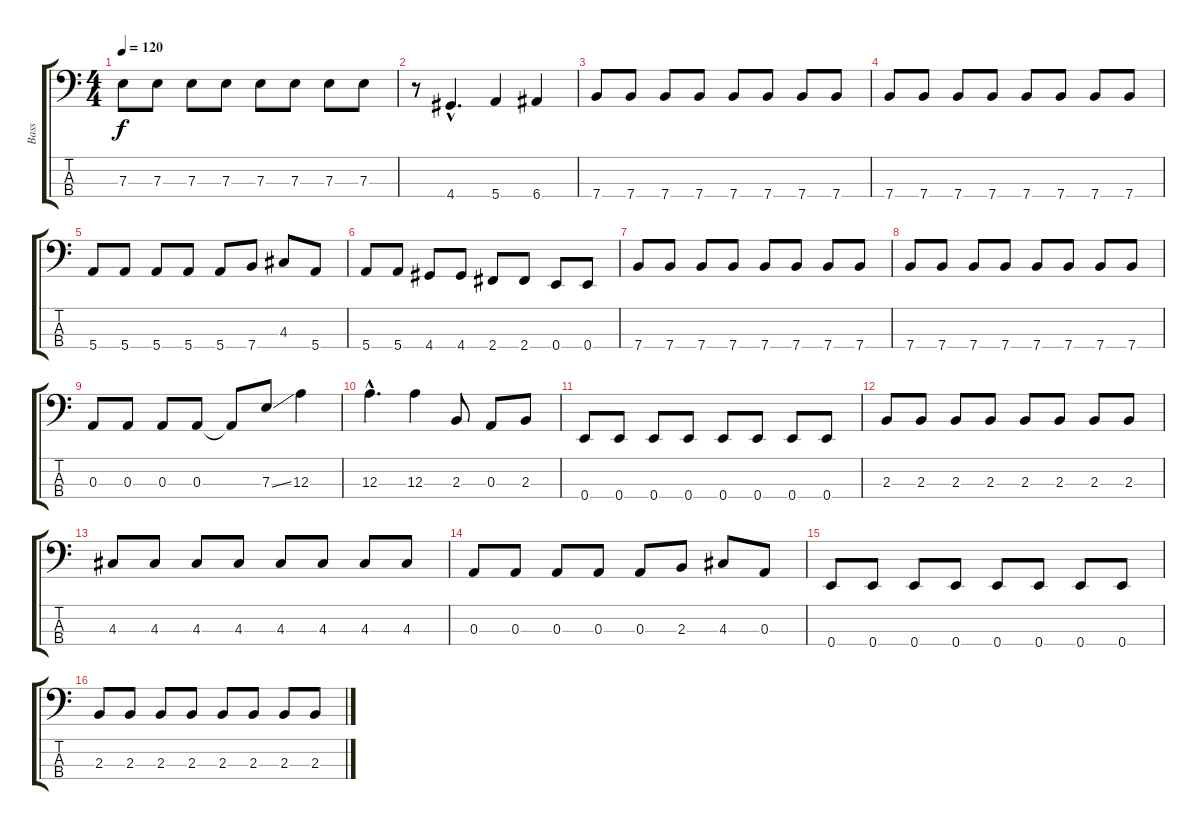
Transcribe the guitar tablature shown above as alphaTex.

\track ("Bass" "Bass") {instrument electricbassfinger}
\staff {score tabs}
\tuning (G2 D2 A1 E1) {hide}
\ts (4 4)
\tempo 120
\clef f4
\ks c
7.3.8{dy f} 7.3.8 7.3.8 7.3.8 7.3.8 7.3.8 7.3.8 7.3.8 |
r.8 4.4{hac}.4{d} 5.4.4 6.4.4 |
7.4.8 7.4.8 7.4.8 7.4.8 7.4.8 7.4.8 7.4.8 7.4.8 |
7.4.8 7.4.8 7.4.8 7.4.8 7.4.8 7.4.8 7.4.8 7.4.8 |
5.4.8 5.4.8 5.4.8 5.4.8 5.4.8 7.4.8 4.3.8 5.4.8 |
5.4.8 5.4.8 4.4.8 4.4.8 2.4.8 2.4.8 0.4.8 0.4.8 |
7.4.8 7.4.8 7.4.8 7.4.8 7.4.8 7.4.8 7.4.8 7.4.8 |
7.4.8 7.4.8 7.4.8 7.4.8 7.4.8 7.4.8 7.4.8 7.4.8 |
0.3.8 0.3.8 0.3.8 0.3.8 0.3{t}.8 7.3{ss}.8 12.3.4 |
12.3{hac}.4{d} 12.3.4 2.3.8 0.3.8 2.3.8 |
0.4.8 0.4.8 0.4.8 0.4.8 0.4.8 0.4.8 0.4.8 0.4.8 |
2.3.8 2.3.8 2.3.8 2.3.8 2.3.8 2.3.8 2.3.8 2.3.8 |
4.3.8 4.3.8 4.3.8 4.3.8 4.3.8 4.3.8 4.3.8 4.3.8 |
0.3.8 0.3.8 0.3.8 0.3.8 0.3.8 2.3.8 4.3.8 0.3.8 |
0.4.8 0.4.8 0.4.8 0.4.8 0.4.8 0.4.8 0.4.8 0.4.8 |
2.3.8 2.3.8 2.3.8 2.3.8 2.3.8 2.3.8 2.3.8 2.3.8
